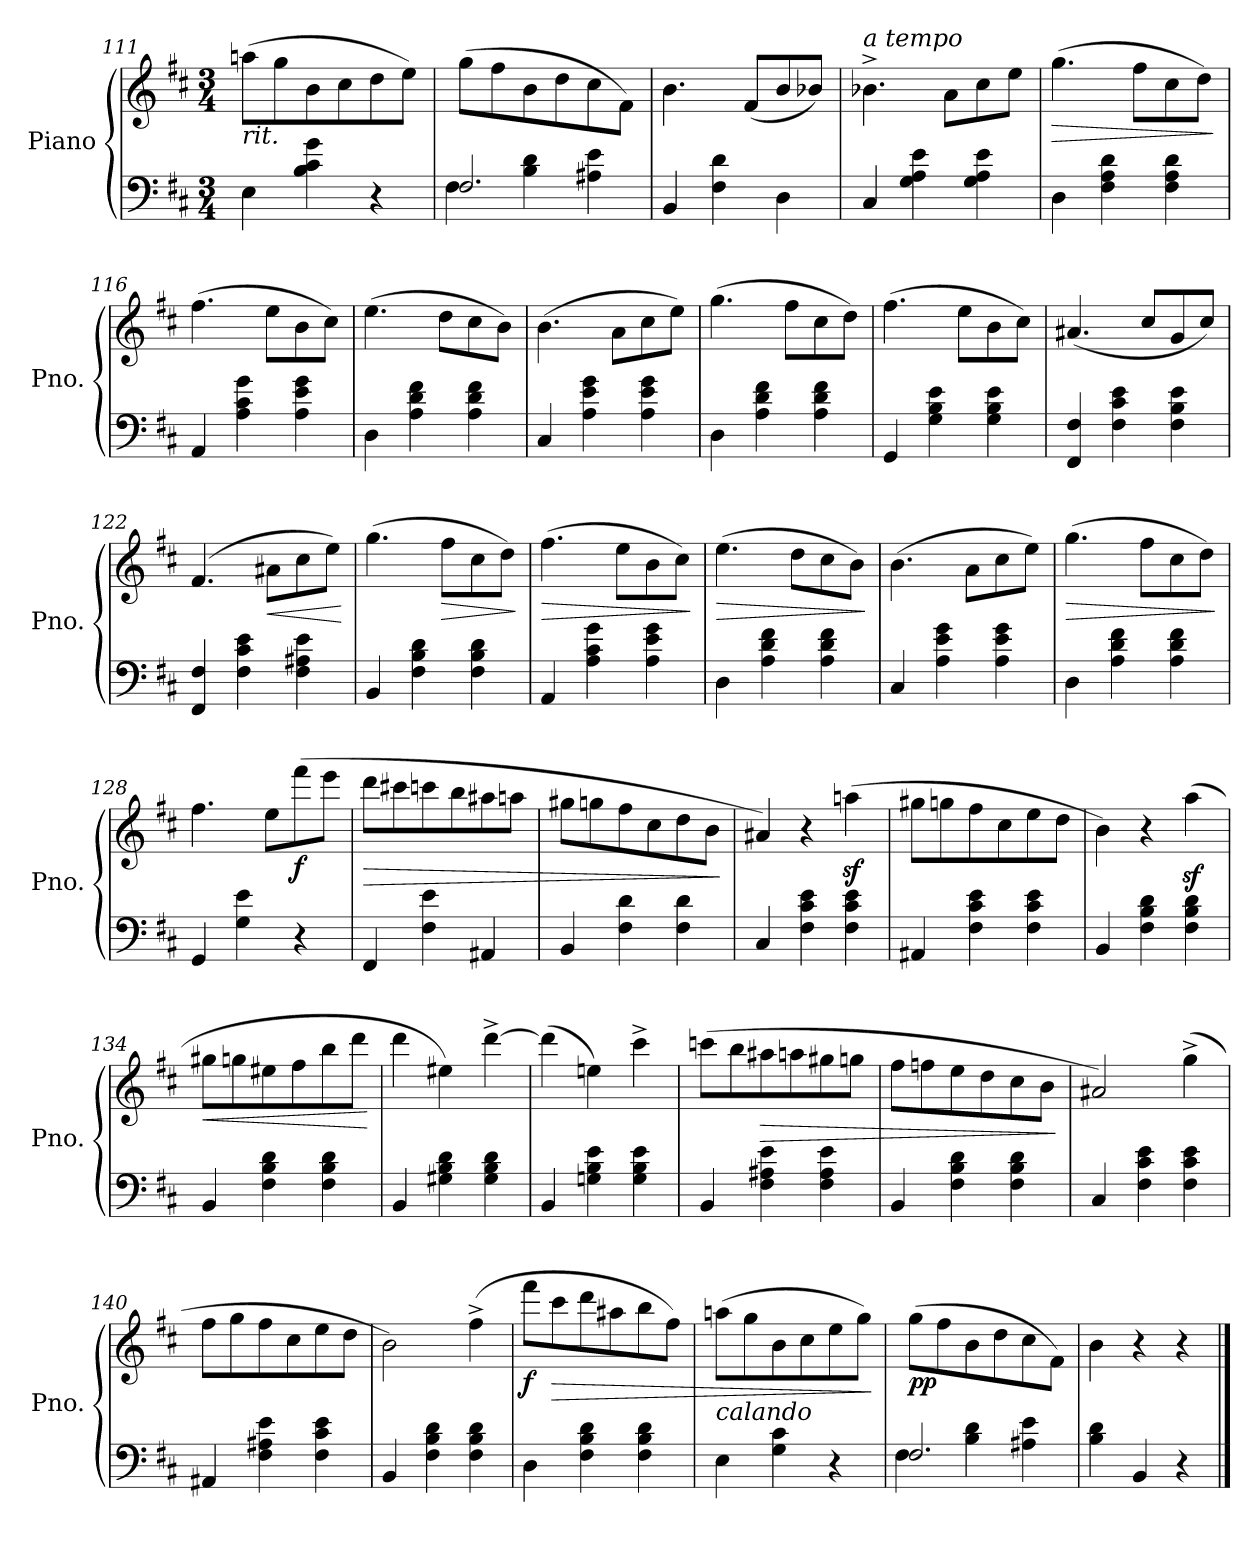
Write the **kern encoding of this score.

**kern	**kern	**dynam
*part1	*part1	*part1
*staff2	*staff1	*staff1/2
*I"Piano	*	*
*I'Pno.	*	*
*clefF4	*clefG2	*
*k[f#c#]	*k[f#c#]	*
*M3/4	*M3/4	*
=111	=111	=111
!	!LO:TX:b:i:t=rit.	!
4E\	(>8aan\L	.
.	8gg\	.
4B\ 4c#\ 4g\	8b\	.
.	8cc#\	.
4r	8dd\	.
.	8ee\J)	.
!!LO:PB:g=z
=112	=112	=112
*^	*	*
2.F#/	4F#\	(>8gg\L	.
.	.	8ff#\	.
.	4B\ 4d\	8b\	.
.	.	8dd\	.
.	4A#X\ 4e\	8cc#\	.
.	.	8f#\J)	.
*v	*v	*	*
=113	=113	=113
4BB/	4.b\	.
4F#\ 4d\	.	.
.	(<8f#/L	.
4D\	8b/	.
.	8b-X/J)	.
=114	=114	=114
!	!LO:TX:a:i:t=a tempo	!
4C#/	4.b-X^\	.
4G\ 4A\ 4e\	.	.
.	8a\L	.
4G\ 4A\ 4e\	8cc#\	.
.	8ee\J	.
=115	=115	=115
!	!	!LO:HP:b
4D\	(>4.gg\	>
4F#\ 4A\ 4d\	.	.
.	8ff#\L	.
4F#\ 4A\ 4d\	8cc#\	.
.	8dd\J)	.
.	.	]
=116	=116	=116
4AA/	(>4.ff#\	.
4A\ 4c#\ 4g\	.	.
.	8ee\L	.
4A\ 4e\ 4g\	8b\	.
.	8cc#\J)	.
!!LO:LB:g=z
=117	=117	=117
4D\	(>4.ee\	.
4A\ 4d\ 4f#\	.	.
.	8dd\L	.
4A\ 4d\ 4f#\	8cc#\	.
.	8b\J)	.
=118	=118	=118
4C#/	(>4.b\	.
4A\ 4e\ 4g\	.	.
.	8a\L	.
4A\ 4e\ 4g\	8cc#\	.
.	8ee\J)	.
=119	=119	=119
4D\	(>4.gg\	.
4A\ 4d\ 4f#\	.	.
.	8ff#\L	.
4A\ 4d\ 4f#\	8cc#\	.
.	8dd\J)	.
=120	=120	=120
4GG/	(>4.ff#\	.
4G\ 4B\ 4e\	.	.
.	8ee\L	.
4G\ 4B\ 4e\	8b\	.
.	8cc#\J)	.
=121	=121	=121
4FF#/ 4F#/	(<4.a#X/	.
4F#\ 4c#\ 4e\	.	.
.	8cc#/L	.
4F#\ 4B\ 4e\	8g/	.
.	8cc#/J)	.
!!LO:LB:g=z
=122	=122	=122
4FF#/ 4F#/	(>4.f#/	.
4F#\ 4c#\ 4e\	.	.
!	!	!LO:HP:b
.	8a#X\L	<
4F#\ 4A#X\ 4e\	8cc#\	.
.	8ee\J)	.
.	.	[
=123	=123	=123
4BB/	(>4.gg\	.
4F#\ 4B\ 4d\	.	.
!	!	!LO:HP:b
.	8ff#\L	>
4F#\ 4B\ 4d\	8cc#\	.
.	8dd\J)	.
.	.	]
=124	=124	=124
!	!	!LO:HP:b
4AA/	(>4.ff#\	>
4A\ 4c#\ 4g\	.	.
.	8ee\L	.
4A\ 4e\ 4g\	8b\	.
.	8cc#\J)	.
.	.	]
=125	=125	=125
!	!	!LO:HP:b
4D\	(>4.ee\	>
4A\ 4d\ 4f#\	.	.
.	8dd\L	.
4A\ 4d\ 4f#\	8cc#\	.
.	8b\J)	.
.	.	]
=126	=126	=126
4C#/	(>4.b\	.
4A\ 4e\ 4g\	.	.
.	8a\L	.
4A\ 4e\ 4g\	8cc#\	.
.	8ee\J)	.
=127	=127	=127
!	!	!LO:HP:b
4D\	(>4.gg\	>
4A\ 4d\ 4f#\	.	.
.	8ff#\L	.
4A\ 4d\ 4f#\	8cc#\	.
.	8dd\J)	.
.	.	]
!!LO:LB:g=z
=128	=128	=128
4GG/	4.ff#\	.
4G\ 4e\	.	.
.	8ee\L	.
!	!	!LO:DY:b
4r	(>8fff#\	f
.	8eee\J	.
=129	=129	=129
!	!	!LO:HP:b
4FF#/	8ddd\L	>
.	8ccc#X\	.
4F#\ 4e\	8cccn\	.
.	8bb\	.
4AA#X/	8aa#X\	.
.	8aan\J	.
=130	=130	=130
4BB/	8gg#X\L	.
.	8ggn\	.
4F#\ 4d\	8ff#\	.
.	8cc#\	.
4F#\ 4d\	8dd\	.
.	8b\J	.
.	.	]
=131	=131	=131
4C#/	4a#X/)	.
4F#\ 4c#\ 4e\	4r	.
4F#\ 4c#\ 4e\	(>4aanz<\	.
=132	=132	=132
4AA#X/	8gg#X\L	.
.	8ggn\	.
4F#\ 4c#\ 4e\	8ff#\	.
.	8cc#\	.
4F#\ 4c#\ 4e\	8ee\	.
.	8dd\J	.
=133	=133	=133
4BB/	4b\)	.
4F#\ 4B\ 4d\	4r	.
4F#\ 4B\ 4d\	(>4aaz<\	.
!!LO:LB:g=z
=134	=134	=134
!	!	!LO:HP:b
4BB/	8gg#X\L	<
.	8ggn\	.
4F#\ 4B\ 4d\	8ee#X\	.
.	8ff#\	.
4F#\ 4B\ 4d\	8bb\	.
.	8ddd\J	.
.	.	[
=135	=135	=135
4BB/	4ddd\	.
4G#X\ 4B\ 4d\	4ee#X\)	.
4G#\ 4B\ 4d\	[4ddd^\	.
=136	=136	=136
4BB/	(>4ddd\]	.
4Gn\ 4B\ 4e\	4een\)	.
4G\ 4B\ 4e\	4ccc#^\	.
=137	=137	=137
4BB/	(>8cccn\L	.
.	8bb\	.
!	!	!LO:HP:b
4F#\ 4A#X\ 4e\	8aa#X\	>
.	8aan\	.
4F#\ 4A#\ 4e\	8gg#X\	.
.	8ggn\J	.
=138	=138	=138
4BB/	8ff#\L	.
.	8ffn\	.
4F#\ 4B\ 4d\	8ee\	.
.	8dd\	.
4F#\ 4B\ 4d\	8cc#\	.
.	8b\J	.
.	.	]
=139	=139	=139
4C#/	2a#X/)	.
4F#\ 4c#\ 4e\	.	.
4F#\ 4c#\ 4e\	(>4gg^\	.
!!LO:LB:g=z
=140	=140	=140
4AA#X/	8ff#\L	.
.	8gg\	.
4F#\ 4A#X\ 4e\	8ff#\	.
.	8cc#\	.
4F#\ 4c#\ 4e\	8ee\	.
.	8dd\J	.
=141	=141	=141
4BB/	2b\)	.
4F#\ 4B\ 4d\	.	.
4F#\ 4B\ 4d\	(>4ff#^\	.
=142	=142	=142
!	!	!LO:DY:b
4D\	8fff#\L	f
!	!	!LO:HP:b
.	8ccc#\	>
4F#\ 4B\ 4d\	8ddd\	.
.	8aa#X\	.
4F#\ 4B\ 4d\	8bb\	.
.	8ff#\J)	.
=143	=143	=143
!	!LO:TX:b:i:t=calando	!
4E\	(>8aan\L	.
.	8gg\	.
4G\ 4c#\	8b\	.
.	8cc#\	.
4r	8ee\	.
.	8gg\J)	.
.	.	]
=144	=144	=144
*^	*	*
!	!	!	!LO:DY:b
2.F#/	4F#\	(>8gg\L	pp
.	.	8ff#\	.
.	4B\ 4d\	8b\	.
.	.	8dd\	.
.	4A#X\ 4e\	8cc#\	.
.	.	8f#\J)	.
*v	*v	*	*
=145	=145	=145
4B\ 4d\	4b\	.
4BB/	4r	.
4r	4r	.
==	==	==
*-	*-	*-
